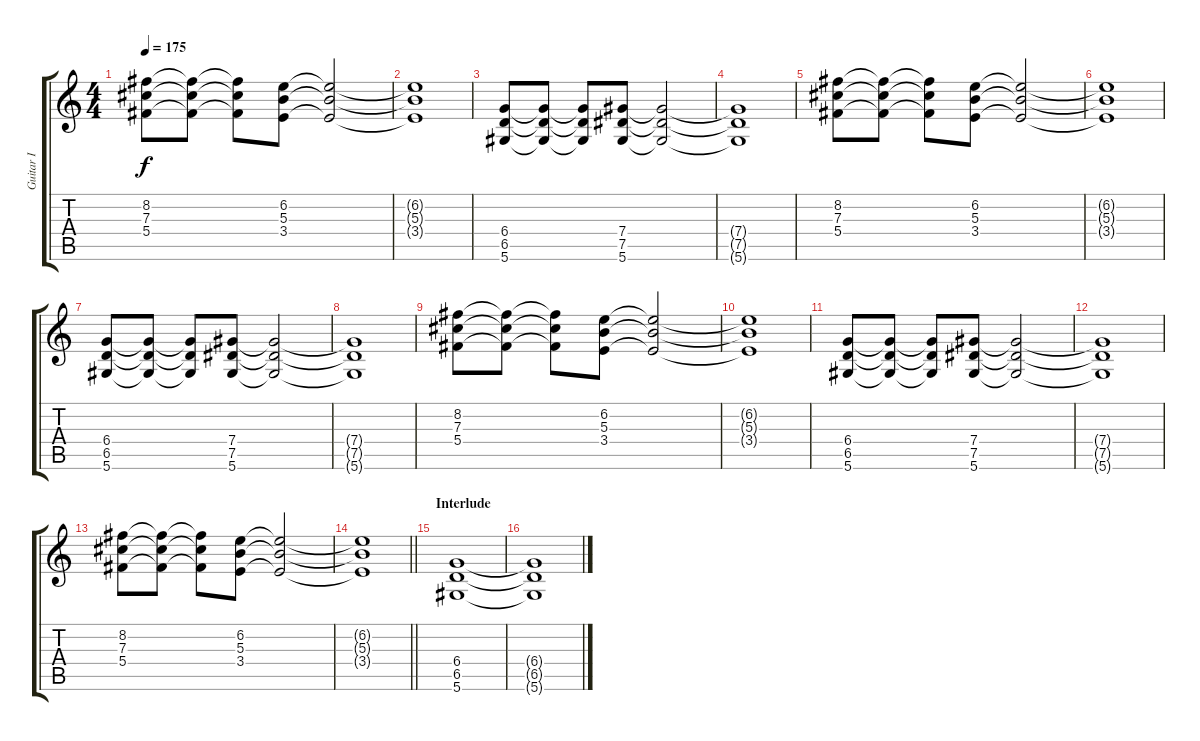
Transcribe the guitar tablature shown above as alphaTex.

\track ("Guitar I" "Guitar I") {instrument distortionguitar}
\staff {score tabs}
\tuning (Eb4 Bb3 Gb3 Db3 Ab2 Eb2) {hide}
\ts (4 4)
\tempo 175
\clef g2
\ks c
(8.2 7.3 5.4).8{dy f} (8.2{t} 7.3{t} 5.4{t}).8 (8.2{t} 7.3{t} 5.4{t}).8 (6.2 5.3 3.4).8 (6.2{t} 5.3{t} 3.4{t}).2 |
(6.2{t} 5.3{t} 3.4{t}).1 |
(6.4 6.5 5.6).8 (6.4{t} 6.5{t} 5.6{t}).8 (6.4{t} 6.5{t} 5.6{t}).8 (7.4 7.5 5.6).8 (7.4{t} 7.5{t} 5.6{t}).2 |
(7.4{t} 7.5{t} 5.6{t}).1 |
(8.2 7.3 5.4).8 (8.2{t} 7.3{t} 5.4{t}).8 (8.2{t} 7.3{t} 5.4{t}).8 (6.2 5.3 3.4).8 (6.2{t} 5.3{t} 3.4{t}).2 |
(6.2{t} 5.3{t} 3.4{t}).1 |
(6.4 6.5 5.6).8 (6.4{t} 6.5{t} 5.6{t}).8 (6.4{t} 6.5{t} 5.6{t}).8 (7.4 7.5 5.6).8 (7.4{t} 7.5{t} 5.6{t}).2 |
(7.4{t} 7.5{t} 5.6{t}).1 |
(8.2 7.3 5.4).8 (8.2{t} 7.3{t} 5.4{t}).8 (8.2{t} 7.3{t} 5.4{t}).8 (6.2 5.3 3.4).8 (6.2{t} 5.3{t} 3.4{t}).2 |
(6.2{t} 5.3{t} 3.4{t}).1 |
(6.4 6.5 5.6).8 (6.4{t} 6.5{t} 5.6{t}).8 (6.4{t} 6.5{t} 5.6{t}).8 (7.4 7.5 5.6).8 (7.4{t} 7.5{t} 5.6{t}).2 |
(7.4{t} 7.5{t} 5.6{t}).1 |
(8.2 7.3 5.4).8 (8.2{t} 7.3{t} 5.4{t}).8 (8.2{t} 7.3{t} 5.4{t}).8 (6.2 5.3 3.4).8 (6.2{t} 5.3{t} 3.4{t}).2 |
\barLineRight lightlight
(6.2{t} 5.3{t} 3.4{t}).1 |
\section ("" "Interlude")
(6.4 6.5 5.6).1 |
(6.4{t} 6.5{t} 5.6{t}).1
